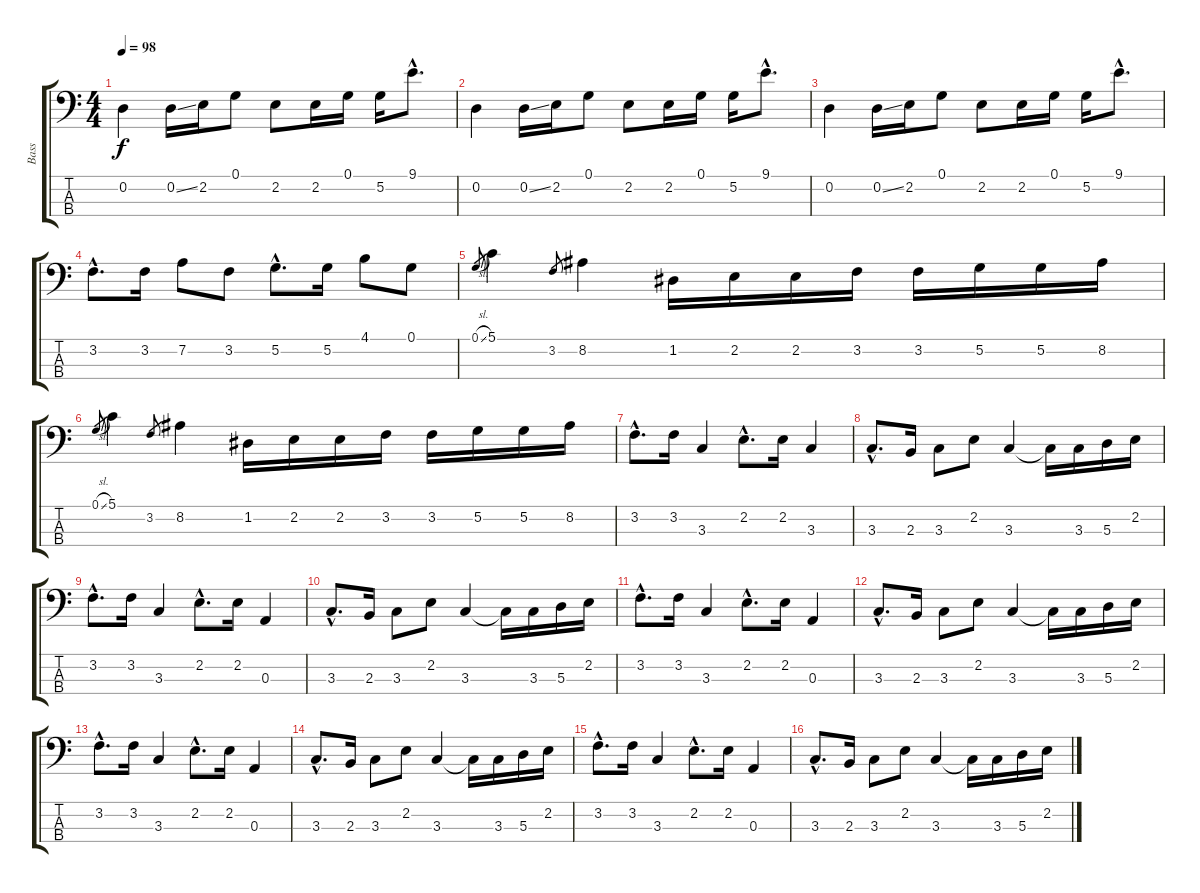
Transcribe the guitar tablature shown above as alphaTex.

\track ("Bass" "Bass") {instrument electricbasspick}
\staff {score tabs}
\tuning (G2 D2 A1 E1) {hide}
\ts (4 4)
\tempo 98
\clef f4
\ks c
0.2.4{dy f} 0.2{ss}.16 2.2.16 0.1.8 2.2.8 2.2.16 0.1.16 5.2.16 9.1{hac}.8{d} |
0.2.4 0.2{ss}.16 2.2.16 0.1.8 2.2.8 2.2.16 0.1.16 5.2.16 9.1{hac}.8{d} |
0.2.4 0.2{ss}.16 2.2.16 0.1.8 2.2.8 2.2.16 0.1.16 5.2.16 9.1{hac}.8{d} |
3.2{hac}.8{d} 3.2.16 7.2.8 3.2.8 5.2{hac}.8{d} 5.2.16 4.1.8 0.1.8 |
0.1{sl}.8{gr} 5.1.4 3.2.8{gr} 8.2.4 1.2.16 2.2.16 2.2.16 3.2.16 3.2.16 5.2.16 5.2.16 8.2.16 |
0.1{sl}.8{gr} 5.1.4 3.2.8{gr} 8.2.4 1.2.16 2.2.16 2.2.16 3.2.16 3.2.16 5.2.16 5.2.16 8.2.16 |
3.2{hac}.8{d} 3.2.16 3.3.4 2.2{hac}.8{d} 2.2.16 3.3.4 |
3.3{hac}.8{d} 2.3.16 3.3.8 2.2.8 3.3.4 3.3{t}.16 3.3.16 5.3.16 2.2.16 |
3.2{hac}.8{d} 3.2.16 3.3.4 2.2{hac}.8{d} 2.2.16 0.3.4 |
3.3{hac}.8{d} 2.3.16 3.3.8 2.2.8 3.3.4 3.3{t}.16 3.3.16 5.3.16 2.2.16 |
3.2{hac}.8{d} 3.2.16 3.3.4 2.2{hac}.8{d} 2.2.16 0.3.4 |
3.3{hac}.8{d} 2.3.16 3.3.8 2.2.8 3.3.4 3.3{t}.16 3.3.16 5.3.16 2.2.16 |
3.2{hac}.8{d} 3.2.16 3.3.4 2.2{hac}.8{d} 2.2.16 0.3.4 |
3.3{hac}.8{d} 2.3.16 3.3.8 2.2.8 3.3.4 3.3{t}.16 3.3.16 5.3.16 2.2.16 |
3.2{hac}.8{d} 3.2.16 3.3.4 2.2{hac}.8{d} 2.2.16 0.3.4 |
3.3{hac}.8{d} 2.3.16 3.3.8 2.2.8 3.3.4 3.3{t}.16 3.3.16 5.3.16 2.2.16
